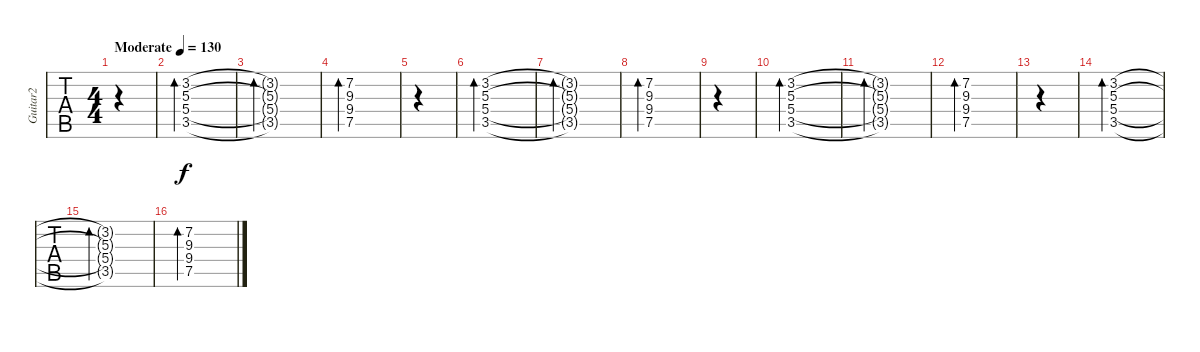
\track ("Guitar2" "Guitar2") {instrument electricguitarclean}
\staff {tabs}
\tuning (E4 B3 G3 D3 A2 E2) {hide}
\ts (4 4)
\tempo (130 "Moderate")
\clef g2
\ks c
|
(3.2 5.3 5.4 3.5).1{bd 240} |
(3.2{t} 5.3{t} 5.4{t} 3.5{t}).1{bd 240} |
(7.2 9.3 9.4 7.5).1{bd 240} |
|
(3.2 5.3 5.4 3.5).1{bd 240} |
(3.2{t} 5.3{t} 5.4{t} 3.5{t}).1{bd 240} |
(7.2 9.3 9.4 7.5).1{bd 240} |
|
(3.2 5.3 5.4 3.5).1{bd 240} |
(3.2{t} 5.3{t} 5.4{t} 3.5{t}).1{bd 240} |
(7.2 9.3 9.4 7.5).1{bd 240} |
|
(3.2 5.3 5.4 3.5).1{bd 240} |
(3.2{t} 5.3{t} 5.4{t} 3.5{t}).1{bd 240} |
(7.2 9.3 9.4 7.5).1{bd 240}
